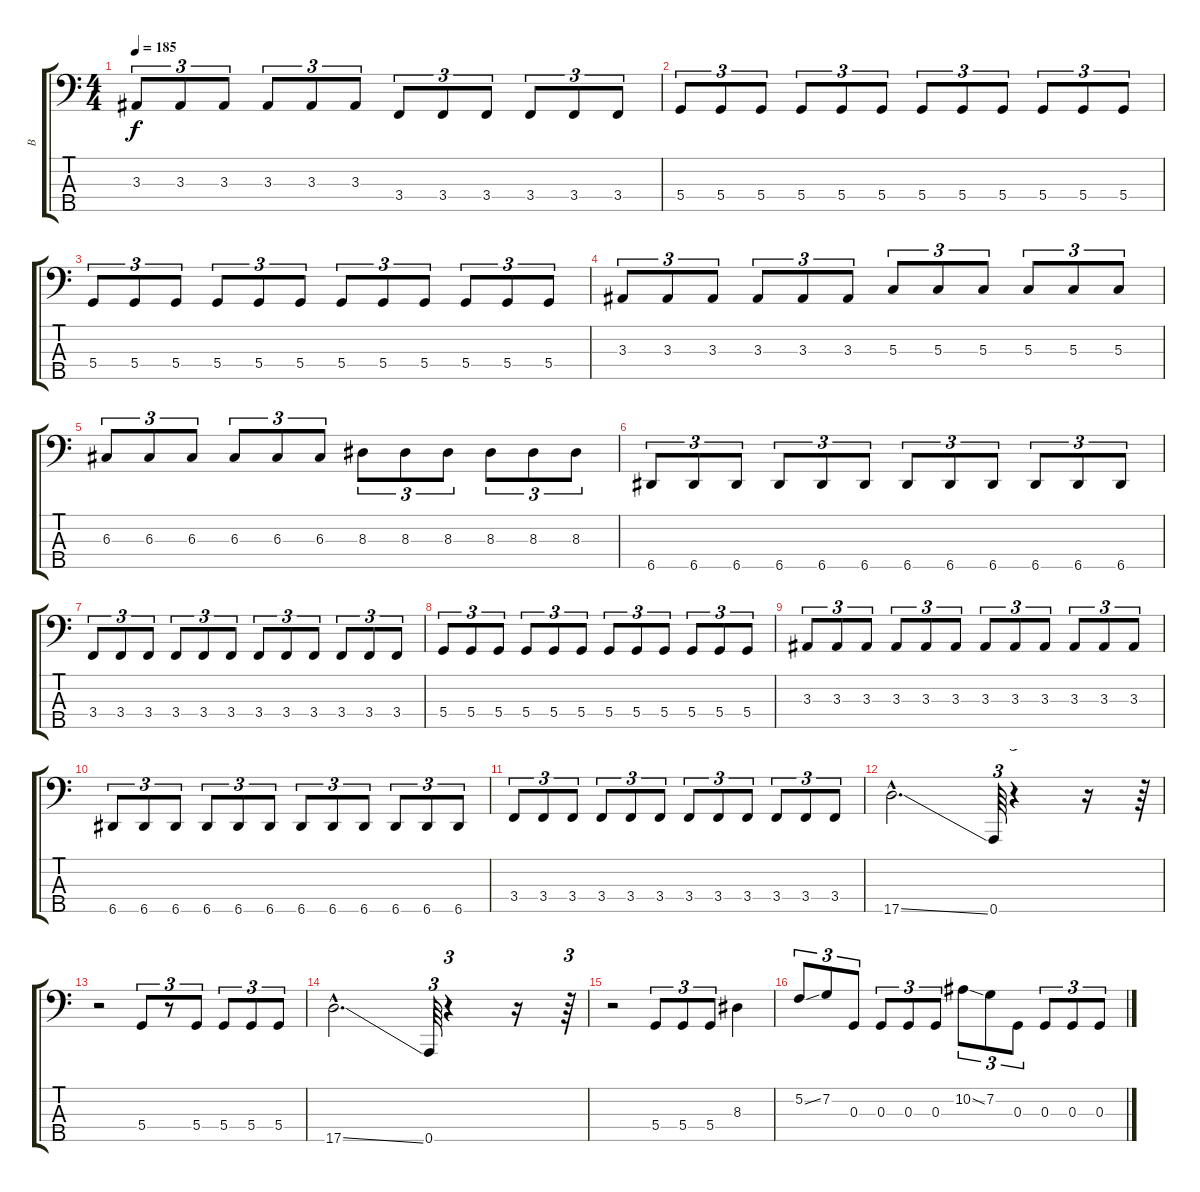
\track ("B" "B") {instrument electricbasspick}
\staff {score tabs}
\tuning (F2 C2 G1 D1 A0) {hide}
\ts (4 4)
\tempo 185
\clef f4
\ks c
3.3.8{tu (3 2) dy f} 3.3.8{tu (3 2)} 3.3.8{tu (3 2)} 3.3.8{tu (3 2)} 3.3.8{tu (3 2)} 3.3.8{tu (3 2)} 3.4.8{tu (3 2)} 3.4.8{tu (3 2)} 3.4.8{tu (3 2)} 3.4.8{tu (3 2)} 3.4.8{tu (3 2)} 3.4.8{tu (3 2)} |
5.4.8{tu (3 2)} 5.4.8{tu (3 2)} 5.4.8{tu (3 2)} 5.4.8{tu (3 2)} 5.4.8{tu (3 2)} 5.4.8{tu (3 2)} 5.4.8{tu (3 2)} 5.4.8{tu (3 2)} 5.4.8{tu (3 2)} 5.4.8{tu (3 2)} 5.4.8{tu (3 2)} 5.4.8{tu (3 2)} |
5.4.8{tu (3 2)} 5.4.8{tu (3 2)} 5.4.8{tu (3 2)} 5.4.8{tu (3 2)} 5.4.8{tu (3 2)} 5.4.8{tu (3 2)} 5.4.8{tu (3 2)} 5.4.8{tu (3 2)} 5.4.8{tu (3 2)} 5.4.8{tu (3 2)} 5.4.8{tu (3 2)} 5.4.8{tu (3 2)} |
3.3.8{tu (3 2)} 3.3.8{tu (3 2)} 3.3.8{tu (3 2)} 3.3.8{tu (3 2)} 3.3.8{tu (3 2)} 3.3.8{tu (3 2)} 5.3.8{tu (3 2)} 5.3.8{tu (3 2)} 5.3.8{tu (3 2)} 5.3.8{tu (3 2)} 5.3.8{tu (3 2)} 5.3.8{tu (3 2)} |
6.3.8{tu (3 2)} 6.3.8{tu (3 2)} 6.3.8{tu (3 2)} 6.3.8{tu (3 2)} 6.3.8{tu (3 2)} 6.3.8{tu (3 2)} 8.3.8{tu (3 2)} 8.3.8{tu (3 2)} 8.3.8{tu (3 2)} 8.3.8{tu (3 2)} 8.3.8{tu (3 2)} 8.3.8{tu (3 2)} |
6.5.8{tu (3 2)} 6.5.8{tu (3 2)} 6.5.8{tu (3 2)} 6.5.8{tu (3 2)} 6.5.8{tu (3 2)} 6.5.8{tu (3 2)} 6.5.8{tu (3 2)} 6.5.8{tu (3 2)} 6.5.8{tu (3 2)} 6.5.8{tu (3 2)} 6.5.8{tu (3 2)} 6.5.8{tu (3 2)} |
3.4.8{tu (3 2)} 3.4.8{tu (3 2)} 3.4.8{tu (3 2)} 3.4.8{tu (3 2)} 3.4.8{tu (3 2)} 3.4.8{tu (3 2)} 3.4.8{tu (3 2)} 3.4.8{tu (3 2)} 3.4.8{tu (3 2)} 3.4.8{tu (3 2)} 3.4.8{tu (3 2)} 3.4.8{tu (3 2)} |
5.4.8{tu (3 2)} 5.4.8{tu (3 2)} 5.4.8{tu (3 2)} 5.4.8{tu (3 2)} 5.4.8{tu (3 2)} 5.4.8{tu (3 2)} 5.4.8{tu (3 2)} 5.4.8{tu (3 2)} 5.4.8{tu (3 2)} 5.4.8{tu (3 2)} 5.4.8{tu (3 2)} 5.4.8{tu (3 2)} |
3.3.8{tu (3 2)} 3.3.8{tu (3 2)} 3.3.8{tu (3 2)} 3.3.8{tu (3 2)} 3.3.8{tu (3 2)} 3.3.8{tu (3 2)} 3.3.8{tu (3 2)} 3.3.8{tu (3 2)} 3.3.8{tu (3 2)} 3.3.8{tu (3 2)} 3.3.8{tu (3 2)} 3.3.8{tu (3 2)} |
6.5.8{tu (3 2)} 6.5.8{tu (3 2)} 6.5.8{tu (3 2)} 6.5.8{tu (3 2)} 6.5.8{tu (3 2)} 6.5.8{tu (3 2)} 6.5.8{tu (3 2)} 6.5.8{tu (3 2)} 6.5.8{tu (3 2)} 6.5.8{tu (3 2)} 6.5.8{tu (3 2)} 6.5.8{tu (3 2)} |
3.4.8{tu (3 2)} 3.4.8{tu (3 2)} 3.4.8{tu (3 2)} 3.4.8{tu (3 2)} 3.4.8{tu (3 2)} 3.4.8{tu (3 2)} 3.4.8{tu (3 2)} 3.4.8{tu (3 2)} 3.4.8{tu (3 2)} 3.4.8{tu (3 2)} 3.4.8{tu (3 2)} 3.4.8{tu (3 2)} |
17.5{ss hac}.2{d} 0.5.64{tu (3 2)} r.4{tu (3 2)} r.16 r.64{tu (3 2)} |
r.2 5.4.8{tu (3 2)} r.8{tu (3 2)} 5.4.8{tu (3 2)} 5.4.8{tu (3 2)} 5.4.8{tu (3 2)} 5.4.8{tu (3 2)} |
17.5{ss hac}.2{d} 0.5.64{tu (3 2)} r.4{tu (3 2)} r.16 r.64{tu (3 2)} |
r.2 5.4.8{tu (3 2)} 5.4.8{tu (3 2)} 5.4.8{tu (3 2)} 8.3.4 |
5.2{ss}.8{tu (3 2)} 7.2.8{tu (3 2)} 0.3.8{tu (3 2)} 0.3.8{tu (3 2)} 0.3.8{tu (3 2)} 0.3.8{tu (3 2)} 10.2{ss}.8{tu (3 2)} 7.2.8{tu (3 2)} 0.3.8{tu (3 2)} 0.3.8{tu (3 2)} 0.3.8{tu (3 2)} 0.3.8{tu (3 2)}
